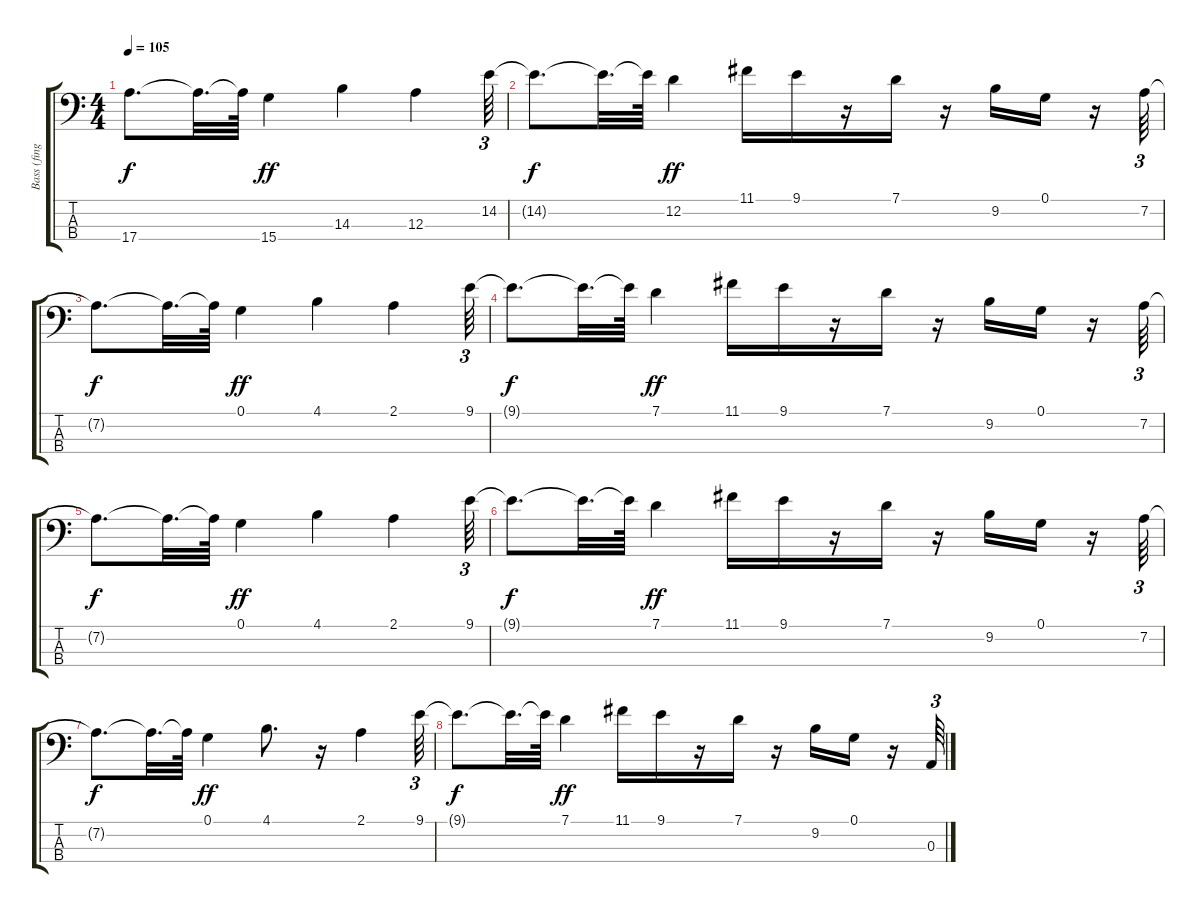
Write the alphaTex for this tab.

\track ("Bass (finger)" "Bass (fing") {instrument electricbassfinger}
\staff {score tabs}
\tuning (G2 D2 A1 E1) {hide}
\ts (4 4)
\tempo 105
\clef f4
\ks c
17.4{t}.8{d dy f} 17.4{t}.32{d} 17.4{t}.64 15.4.4{dy ff} 14.3.4 12.3.4 14.2.64{tu (3 2)} |
14.2{t}.8{d dy f} 14.2{t}.32{d} 14.2{t}.64 12.2.4{dy ff} 11.1.16 9.1.16 r.16 7.1.16 r.16 9.2.16 0.1.16 r.16 7.2.64{tu (3 2)} |
7.2{t}.8{d dy f} 7.2{t}.32{d} 7.2{t}.64 0.1.4{dy ff} 4.1.4 2.1.4 9.1.64{tu (3 2)} |
9.1{t}.8{d dy f} 9.1{t}.32{d} 9.1{t}.64 7.1.4{dy ff} 11.1.16 9.1.16 r.16 7.1.16 r.16 9.2.16 0.1.16 r.16 7.2.64{tu (3 2)} |
7.2{t}.8{d dy f} 7.2{t}.32{d} 7.2{t}.64 0.1.4{dy ff} 4.1.4 2.1.4 9.1.64{tu (3 2)} |
9.1{t}.8{d dy f} 9.1{t}.32{d} 9.1{t}.64 7.1.4{dy ff} 11.1.16 9.1.16 r.16 7.1.16 r.16 9.2.16 0.1.16 r.16 7.2.64{tu (3 2)} |
7.2{t}.8{d dy f} 7.2{t}.32{d} 7.2{t}.64 0.1.4{dy ff} 4.1.8{d} r.16 2.1.4 9.1.64{tu (3 2)} |
9.1{t}.8{d dy f} 9.1{t}.32{d} 9.1{t}.64 7.1.4{dy ff} 11.1.16 9.1.16 r.16 7.1.16 r.16 9.2.16 0.1.16 r.16 0.3.64{tu (3 2)}
